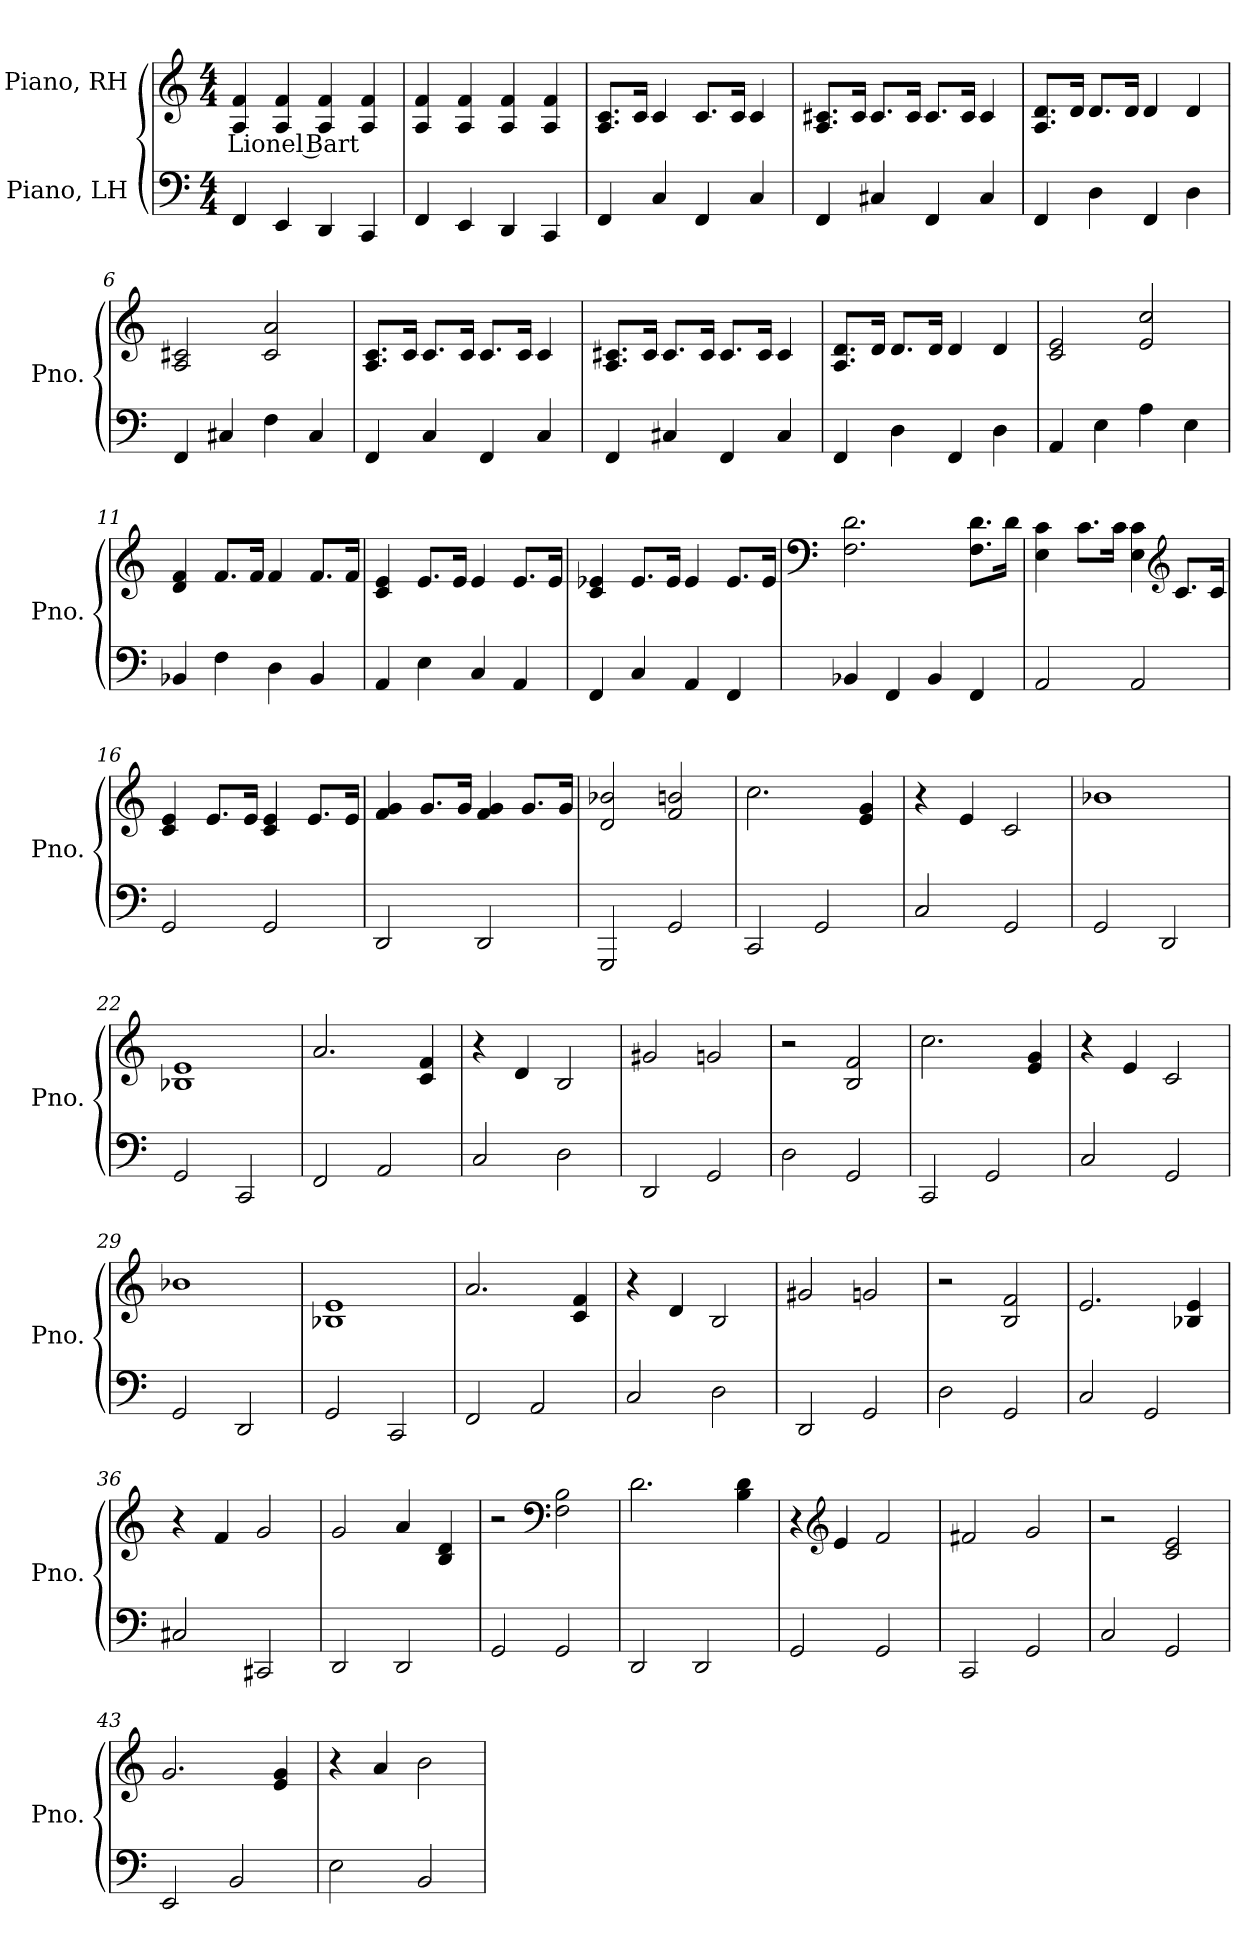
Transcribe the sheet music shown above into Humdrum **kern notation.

**kern	**kern	**text
*part2	*part1	*part1
*staff2	*staff1	*staff1
*I"Piano, LH	*I"Piano, RH	*
*I'Pno.	*I'Pno.	*
*clefF4	*clefG2	*
*k[]	*k[]	*
*M4/4	*M4/4	*
*MM170	*MM170	*
=1	=1	=1
!	!	!LO:LY:b
4FF/	4A/ 4f/	Lionel Bart
4EE/	4A/ 4f/	.
4DD/	4A/ 4f/	.
4CC/	4A/ 4f/	.
=2	=2	=2
4FF/	4A/ 4f/	.
4EE/	4A/ 4f/	.
4DD/	4A/ 4f/	.
4CC/	4A/ 4f/	.
=3	=3	=3
4FF/	8.A/ 8.c/L	.
.	16c/Jk	.
4C/	4c/	.
4FF/	8.c/L	.
.	16c/Jk	.
4C/	4c/	.
=4	=4	=4
4FF/	8.A/ 8.c#X/L	.
.	16c#/Jk	.
4C#X/	8.c#/L	.
.	16c#/Jk	.
4FF/	8.c#/L	.
.	16c#/Jk	.
4C#/	4c#/	.
!!LO:LB:g=z
=5	=5	=5
4FF/	8.A/ 8.d/L	.
.	16d/Jk	.
4D\	8.d/L	.
.	16d/Jk	.
4FF/	4d/	.
4D\	4d/	.
=6	=6	=6
4FF/	2A/ 2c#X/	.
4C#X/	.	.
4F\	2c#/ 2a/	.
4C#/	.	.
=7	=7	=7
4FF/	8.A/ 8.c/L	.
.	16c/Jk	.
4C/	8.c/L	.
.	16c/Jk	.
4FF/	8.c/L	.
.	16c/Jk	.
4C/	4c/	.
=8	=8	=8
4FF/	8.A/ 8.c#X/L	.
.	16c#/Jk	.
4C#X/	8.c#/L	.
.	16c#/Jk	.
4FF/	8.c#/L	.
.	16c#/Jk	.
4C#/	4c#/	.
=9	=9	=9
4FF/	8.A/ 8.d/L	.
.	16d/Jk	.
4D\	8.d/L	.
.	16d/Jk	.
4FF/	4d/	.
4D\	4d/	.
!!LO:LB:g=z
=10	=10	=10
4AA/	2c/ 2e/	.
4E\	.	.
4A\	2e/ 2cc/	.
4E\	.	.
=11	=11	=11
4BB-X/	4d/ 4f/	.
4F\	8.f/L	.
.	16f/Jk	.
4D\	4f/	.
4BB-/	8.f/L	.
.	16f/Jk	.
=12	=12	=12
4AA/	4c/ 4e/	.
4E\	8.e/L	.
.	16e/Jk	.
4C/	4e/	.
4AA/	8.e/L	.
.	16e/Jk	.
=13	=13	=13
4FF/	4c/ 4e-X/	.
4C/	8.e-/L	.
.	16e-/Jk	.
4AA/	4e-/	.
4FF/	8.e-/L	.
.	16e-/Jk	.
=14	=14	=14
*	*clefF4	*
4BB-X/	2.F\ 2.d\	.
4FF/	.	.
4BB-/	.	.
4FF/	8.F\ 8.d\L	.
.	16d\Jk	.
!!LO:LB:g=z
=15	=15	=15
2AA/	4E\ 4c\	.
.	8.c\L	.
.	16c\Jk	.
2AA/	4E\ 4c\	.
*	*clefG2	*
.	8.c/L	.
.	16c/Jk	.
=16	=16	=16
2GG/	4c/ 4e/	.
.	8.e/L	.
.	16e/Jk	.
2GG/	4c/ 4e/	.
.	8.e/L	.
.	16e/Jk	.
=17	=17	=17
2DD/	4f/ 4g/	.
.	8.g/L	.
.	16g/Jk	.
2DD/	4f/ 4g/	.
.	8.g/L	.
.	16g/Jk	.
=18	=18	=18
2GGG/	2d/ 2b-X/	.
2GG/	2f/ 2bn/	.
=19	=19	=19
2CC/	2.cc\	.
2GG/	.	.
.	4e/ 4g/	.
=20	=20	=20
2C/	4r	.
.	4e/	.
2GG/	2c/	.
=21	=21	=21
2GG/	1b-X	.
2DD/	.	.
!!LO:LB:g=z
=22	=22	=22
2GG/	1B-X 1e	.
2CC/	.	.
=23	=23	=23
2FF/	2.a/	.
2AA/	.	.
.	4c/ 4f/	.
=24	=24	=24
2C/	4r	.
.	4d/	.
2D\	2B/	.
=25	=25	=25
2DD/	2g#X/	.
2GG/	2gn/	.
=26	=26	=26
2D\	2r	.
2GG/	2B/ 2f/	.
=27	=27	=27
2CC/	2.cc\	.
2GG/	.	.
.	4e/ 4g/	.
=28	=28	=28
2C/	4r	.
.	4e/	.
2GG/	2c/	.
=29	=29	=29
2GG/	1b-X	.
2DD/	.	.
=30	=30	=30
2GG/	1B-X 1e	.
2CC/	.	.
=31	=31	=31
2FF/	2.a/	.
2AA/	.	.
.	4c/ 4f/	.
=32	=32	=32
2C/	4r	.
.	4d/	.
2D\	2B/	.
!!LO:LB:g=z
=33	=33	=33
2DD/	2g#X/	.
2GG/	2gn/	.
=34	=34	=34
2D\	2r	.
2GG/	2B/ 2f/	.
=35	=35	=35
2C/	2.e/	.
2GG/	.	.
.	4B-X/ 4e/	.
=36	=36	=36
2C#X/	4r	.
.	4f/	.
2CC#X/	2g/	.
=37	=37	=37
2DD/	2g/	.
2DD/	4a/	.
.	4B/ 4d/	.
=38	=38	=38
2GG/	2r	.
*	*clefF4	*
2GG/	2F\ 2B\	.
=39	=39	=39
2DD/	2.d\	.
2DD/	.	.
.	4B\ 4d\	.
=40	=40	=40
2GG/	4r	.
*	*clefG2	*
.	4e/	.
2GG/	2f/	.
=41	=41	=41
2CC/	2f#X/	.
2GG/	2g/	.
=42	=42	=42
2C/	2r	.
2GG/	2c/ 2e/	.
!!LO:PB:g=z
=43	=43	=43
2EE/	2.g/	.
2BB/	.	.
.	4e/ 4g/	.
=44	=44	=44
2E\	4r	.
.	4a/	.
2BB/	2b\	.
=	=	=
*-	*-	*-
